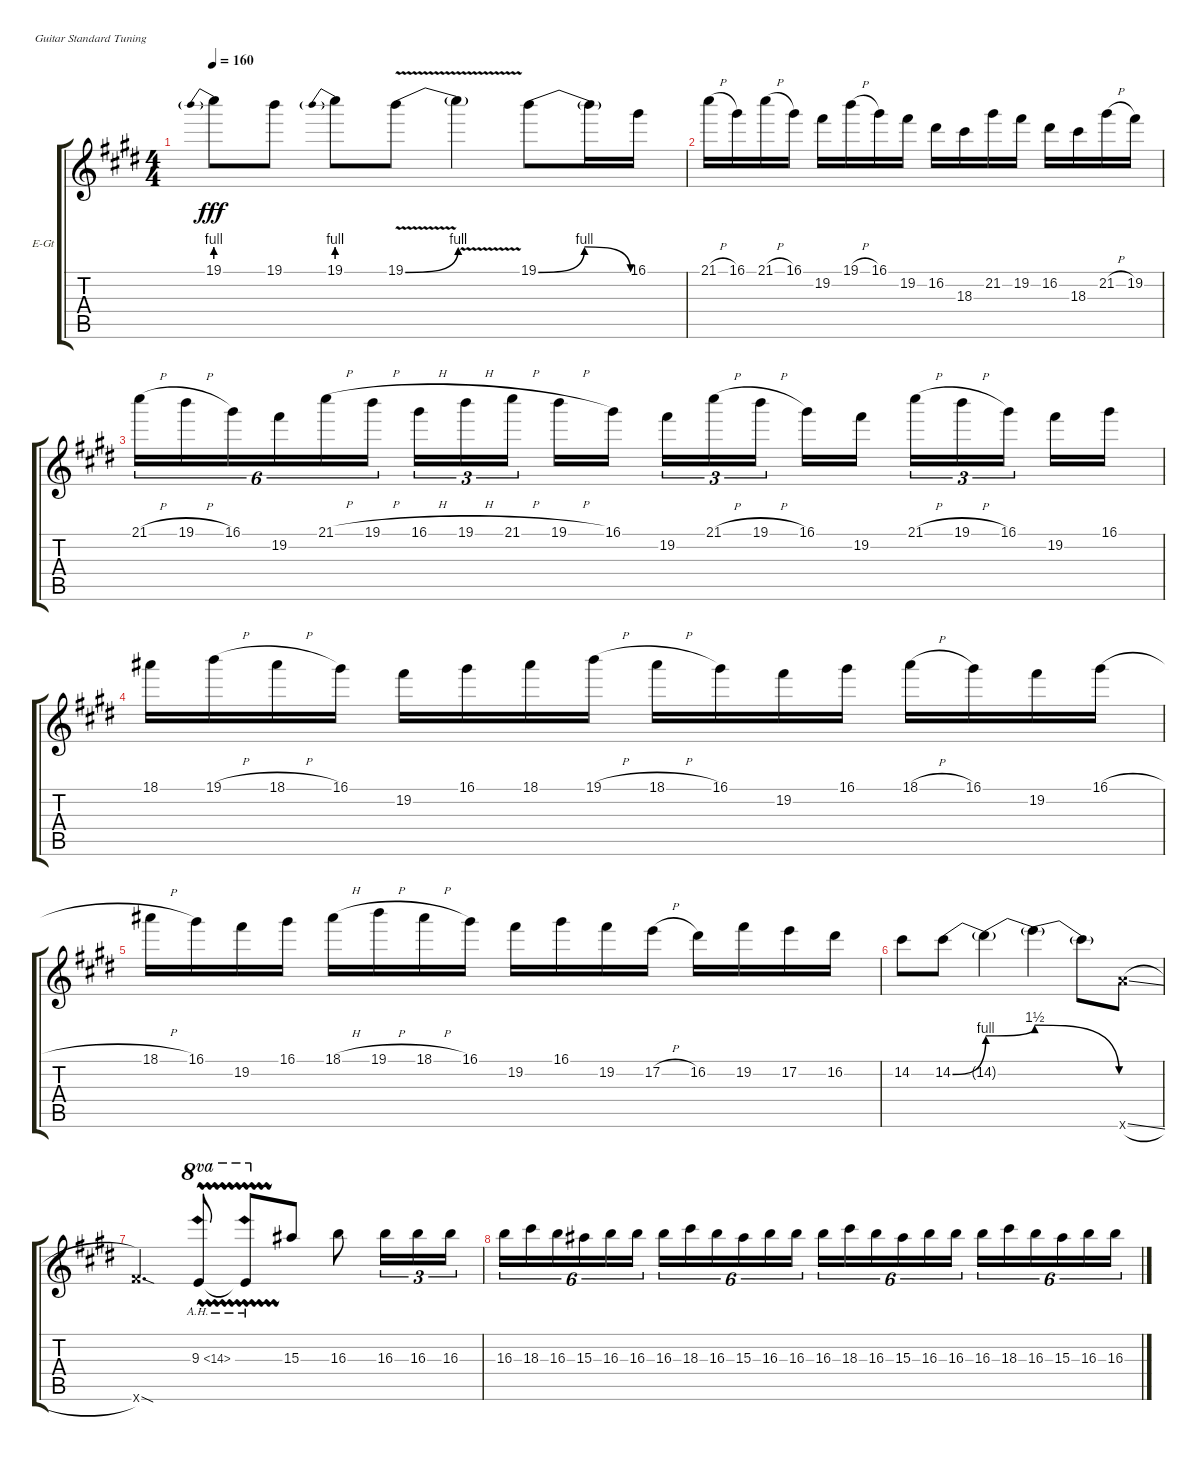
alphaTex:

\defaultSystemsLayout 4
\bracketExtendMode groupsimilarinstruments
\firstSystemTrackNameOrientation horizontal
\otherSystemsTrackNameOrientation horizontal
\track ("Lead Guitar 1" "E-Gt") {instrument distortionguitar}
\staff {score tabs}
\tuning (E4 B3 G3 D3 A2 E2)
\ts (4 4)
\tempo 160
\clef g2
\ks e
19.1{be (prebend 0 4 60 4)}.8{dy fff} 19.1.8 19.1{be (prebend 0 4 60 4)}.8 19.1{be (bend 0 0 15 4) v}.8 19.1{v t}.4 19.1{be (bendrelease 0 0 10.2 4 20.4 4 30 0)}.8 19.1{t}.16 16.1.16 |
21.1{h}.16 16.1.16 21.1{h}.16 16.1.16 19.2.16 19.1{h}.16 16.1.16 19.2.16 16.2.16 18.3.16 21.2.16 19.2.16 16.2.16 18.3.16 21.2{h}.16 19.2.16 |
21.1{h}.16{tu (6 4)} 19.1{h}.16{tu (6 4)} 16.1.16{tu (6 4)} 19.2.16{tu (6 4)} 21.1{h}.16{tu (6 4)} 19.1{h}.16{tu (6 4)} 16.1{h}.16{tu (3 2)} 19.1{h}.16{tu (3 2)} 21.1{h}.16{tu (3 2)} 19.1{h}.16 16.1.16 19.2.16{tu (3 2)} 21.1{h}.16{tu (3 2)} 19.1{h}.16{tu (3 2)} 16.1.16 19.2.16 21.1{h}.16{tu (3 2)} 19.1{h}.16{tu (3 2)} 16.1.16{tu (3 2)} 19.2.16 16.1.16 |
18.1.16 19.1{h}.16 18.1{h}.16 16.1.16 19.2.16 16.1.16 18.1.16 19.1{h}.16 18.1{h}.16 16.1.16 19.2.16 16.1.16 18.1{h}.16 16.1.16 19.2.16 16.1{h}.16 |
18.1{h}.16 16.1.16 19.2.16 16.1.16 18.1{h}.16 19.1{h}.16 18.1{h}.16 16.1.16 19.2.16 16.1.16 19.2.16 17.2{h}.16 16.2.16 19.2.16 17.2.16 16.2.16 |
14.2.8 14.2{be (bend 0 0 15 4)}.8 14.2{be (bend 0 4 15 6) t}.4 14.2{be (release 0 6 16.2 0) t}.4 14.2{t}.8 17.6{sl x}.8 |
14.6{sod x}.4{d} 9.3{ah 5 vw}.8{ot 8va} 9.3{ah 5 vw t}.8{ot 8va} 15.3.8 16.3.8 16.3.16{tu (3 2)} 16.3.16{tu (3 2)} 16.3.16{tu (3 2)} |
16.3.16{tu (6 4)} 18.3.16{tu (6 4)} 16.3.16{tu (6 4)} 15.3.16{tu (6 4)} 16.3.16{tu (6 4)} 16.3.16{tu (6 4)} 16.3.16{tu (6 4)} 18.3.16{tu (6 4)} 16.3.16{tu (6 4)} 15.3.16{tu (6 4)} 16.3.16{tu (6 4)} 16.3.16{tu (6 4)} 16.3.16{tu (6 4)} 18.3.16{tu (6 4)} 16.3.16{tu (6 4)} 15.3.16{tu (6 4)} 16.3.16{tu (6 4)} 16.3.16{tu (6 4)} 16.3.16{tu (6 4)} 18.3.16{tu (6 4)} 16.3.16{tu (6 4)} 15.3.16{tu (6 4)} 16.3.16{tu (6 4)} 16.3.16{tu (6 4)}
